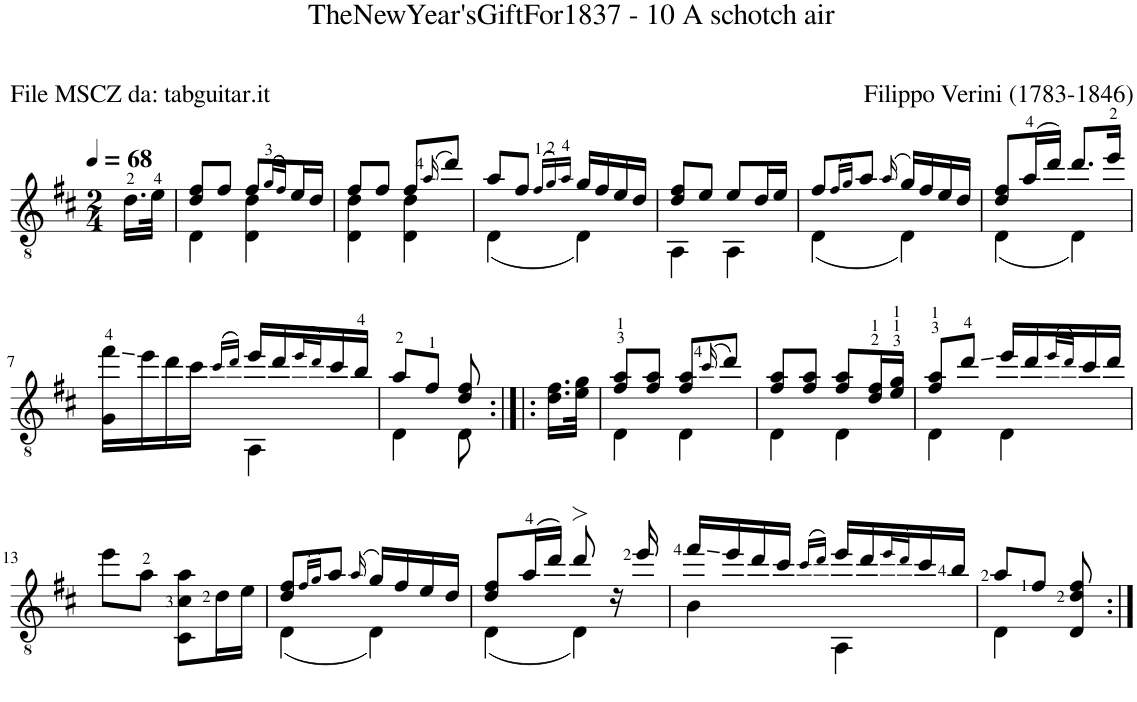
**kern
*part1
*staff1
*I"Guitar
*I'Guit.
*clefGv2
*k[f#c#]
*M2/4
*MM68
=
16.d\LL
32e\JJk
=1
*^
8d/ 8f#/L	4D\
8f#/J	.
8f#/L	4D\ 4d\
(16qg/LL	.
16qf#/JJ)	.
16e/L	.
16d/JJ	.
=2	=2
8f#/L	4D\ 4d\
8f#/J	.
8f#/L	4D\ 4d\
(16qa/	.
8dd/J)	.
=3	=3
8a/L	(4D\
8f#/J	.
(16qf#/LL	.
16qg/)	.
16qa/JJ	.
16g/LL	4D\)
16f#/	.
16e/	.
16d/JJ	.
=4	=4
8d/ 8f#/L	4AA\
8e/J	.
8e/L	4AA\
16d/L	.
16e/JJ	.
=5	=5
8f#/L	(4D\
(16qf#/LL	.
16qg/JJ)	.
8a/J	.
(16qa/	.
16g/LL)	4D\)
16f#/	.
16e/	.
16d/JJ	.
=6	=6
8d/ 8f#/L	(4D\
(16a/L	.
16dd/JJ)	.
8.dd/L	4D\)
16ee/Jk	.
!!LO:LB:g=z	!!
=7	=7
16G\ 16ff#\LL	4ryy
16ee\	.
16dd\	.
16cc#\JJ	.
(16qcc#/LL	.
16qdd/JJ)	.
16ee/LL	4AA\
16dd/	.
(16qee/LL	.
16qdd/JJ)	.
16cc#/	.
16b/JJ	.
=8	=8
8a/L	4D\
8f#/J	.
8d/ 8f#/	8D\
*v	*v
=9:|!|:
16.d\ 16.f#\LL
32e\ 32g\JJk
=10
*^
8f#/ 8a/L	4D\
8f#/ 8a/J	.
8f#/ 8a/L	4D\
(16qcc#/	.
8dd/J)	.
=11	=11
8f#/ 8a/L	4D\
8f#/ 8a/J	.
8f#/ 8a/L	4D\
16d/ 16f#/L	.
16e/ 16g/JJ	.
=12	=12
8f#/ 8a/L	4D\
8dd/J	.
16ee/LL	4D\
16dd/	.
(16qee/LL	.
16qdd/JJ)	.
16cc#/	.
16dd/JJ	.
*v	*v
!!LO:LB:g=z
=13
8ee\L
8a\J
8C#\ 8c#\ 8a\L
16d\L
16e\JJ
=14
*^
8d/ 8f#/L	(4D\
(16qf#/LL	.
16qg/JJ)	.
8a/J	.
(16qa/	.
16g/LL)	4D\)
16f#/	.
16e/	.
16d/JJ	.
=15	=15
8d/ 8f#/L	(4D\
(16a/L	.
16dd/JJ)	.
8dd>/	4D\)
16r	.
16ee/	.
=16	=16
16ff#/LL	4B\
16ee/	.
16dd/	.
16cc#/JJ	.
(16qcc#/LL	.
16qdd/JJ)	.
16ee/LL	4AA\
16dd/	.
(16qee/LL	.
16qdd/JJ)	.
16cc#/	.
16b/JJ	.
=17	=17
8a/L	4D\
8f#/J	.
8D/ 8d/ 8f#/	8ryy
*v	*v
=:|!
*-
